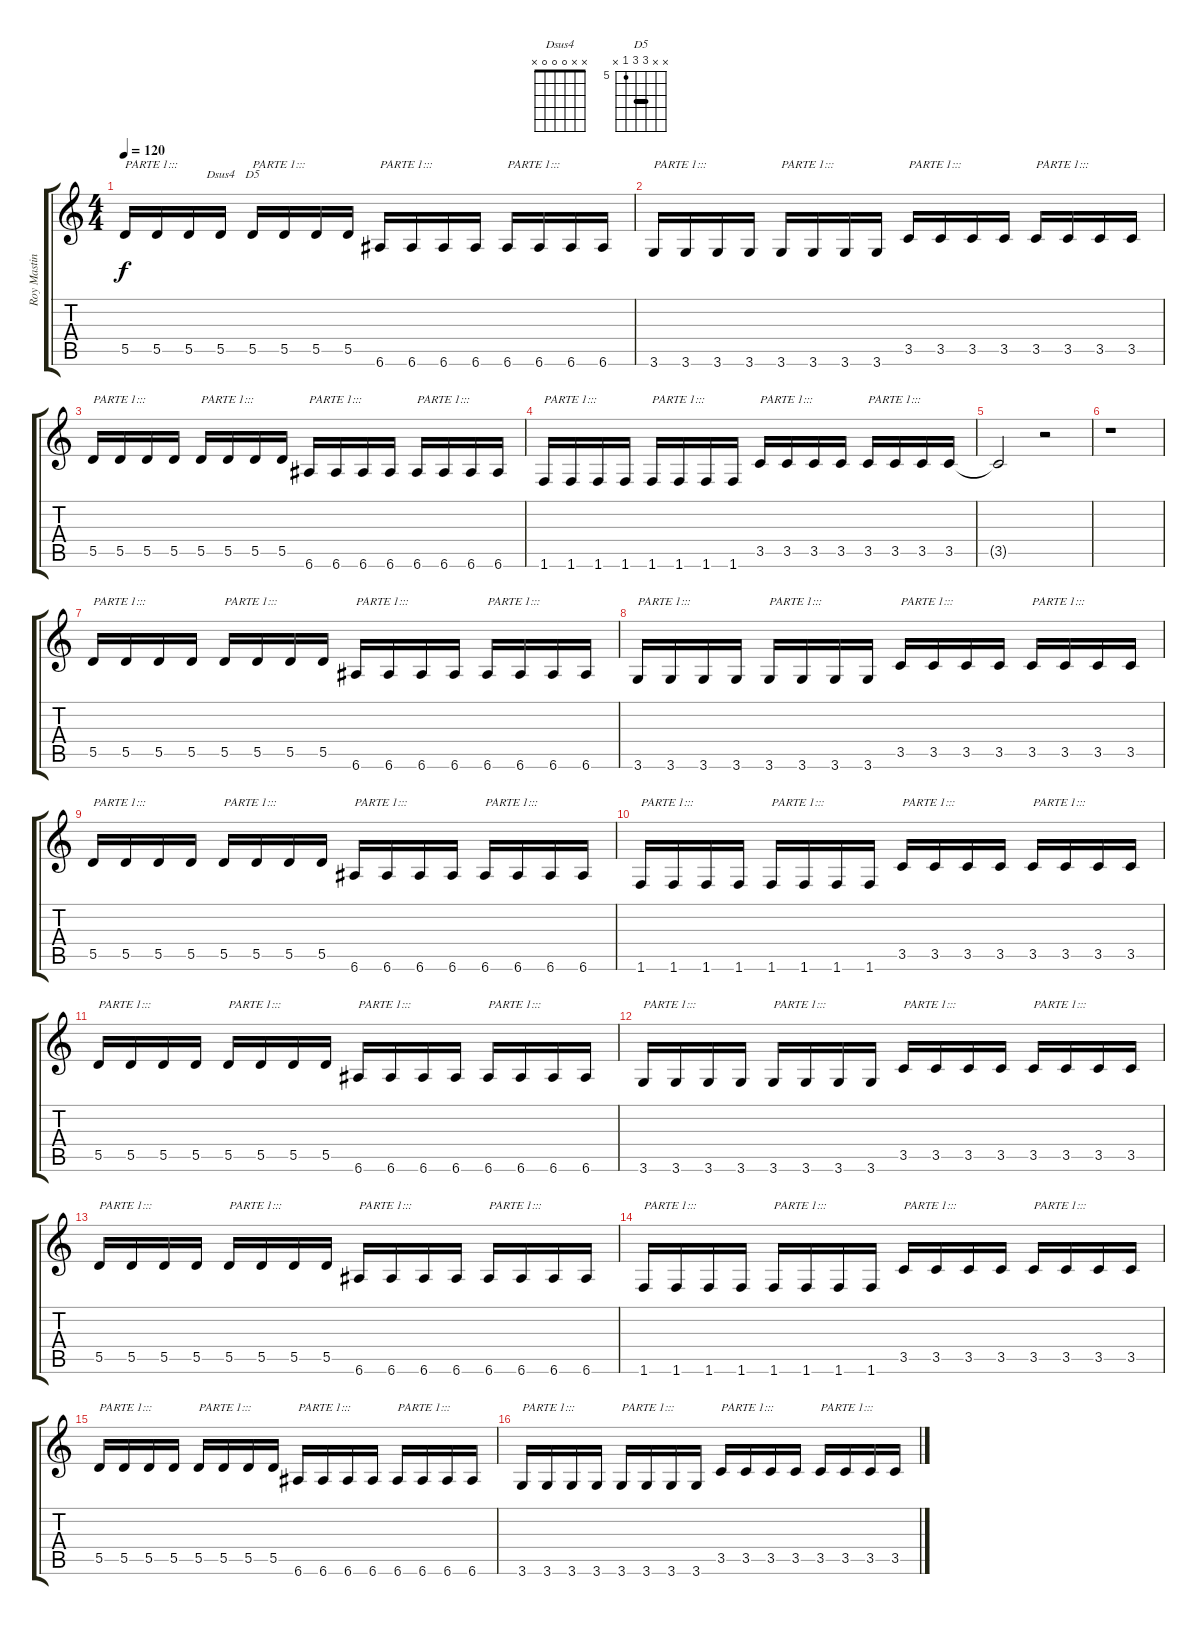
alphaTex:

\track ("Roy Mastin" "Roy Mastin") {instrument electricguitarjazz}
\staff {score tabs}
\tuning (E4 B3 G3 D3 A2 E2) {hide}
\chord ("Dsus4" x x 0 0 0 x)
\chord ("D5" x x 7 7 5 x) {firstfret 5 barre 7}
\ts (4 4)
\tempo 120
\clef g2
\ks c
5.5.16{txt "PARTE 1:::" dy f} 5.5.16 5.5.16 5.5.16{ch "Dsus4"} 5.5.16{ch "D5" txt "PARTE 1:::"} 5.5.16 5.5.16 5.5.16 6.6.16{txt "PARTE 1:::"} 6.6.16 6.6.16 6.6.16 6.6.16{txt "PARTE 1:::"} 6.6.16 6.6.16 6.6.16 |
3.6.16{txt "PARTE 1:::"} 3.6.16 3.6.16 3.6.16 3.6.16{txt "PARTE 1:::"} 3.6.16 3.6.16 3.6.16 3.5.16{txt "PARTE 1:::"} 3.5.16 3.5.16 3.5.16 3.5.16{txt "PARTE 1:::"} 3.5.16 3.5.16 3.5.16 |
5.5.16{txt "PARTE 1:::"} 5.5.16 5.5.16 5.5.16 5.5.16{txt "PARTE 1:::"} 5.5.16 5.5.16 5.5.16 6.6.16{txt "PARTE 1:::"} 6.6.16 6.6.16 6.6.16 6.6.16{txt "PARTE 1:::"} 6.6.16 6.6.16 6.6.16 |
1.6.16{txt "PARTE 1:::"} 1.6.16 1.6.16 1.6.16 1.6.16{txt "PARTE 1:::"} 1.6.16 1.6.16 1.6.16 3.5.16{txt "PARTE 1:::"} 3.5.16 3.5.16 3.5.16 3.5.16{txt "PARTE 1:::"} 3.5.16 3.5.16 3.5.16 |
3.5{t}.2 r.2 |
r.1 |
5.5.16{txt "PARTE 1:::"} 5.5.16 5.5.16 5.5.16 5.5.16{txt "PARTE 1:::"} 5.5.16 5.5.16 5.5.16 6.6.16{txt "PARTE 1:::"} 6.6.16 6.6.16 6.6.16 6.6.16{txt "PARTE 1:::"} 6.6.16 6.6.16 6.6.16 |
3.6.16{txt "PARTE 1:::"} 3.6.16 3.6.16 3.6.16 3.6.16{txt "PARTE 1:::"} 3.6.16 3.6.16 3.6.16 3.5.16{txt "PARTE 1:::"} 3.5.16 3.5.16 3.5.16 3.5.16{txt "PARTE 1:::"} 3.5.16 3.5.16 3.5.16 |
5.5.16{txt "PARTE 1:::"} 5.5.16 5.5.16 5.5.16 5.5.16{txt "PARTE 1:::"} 5.5.16 5.5.16 5.5.16 6.6.16{txt "PARTE 1:::"} 6.6.16 6.6.16 6.6.16 6.6.16{txt "PARTE 1:::"} 6.6.16 6.6.16 6.6.16 |
1.6.16{txt "PARTE 1:::"} 1.6.16 1.6.16 1.6.16 1.6.16{txt "PARTE 1:::"} 1.6.16 1.6.16 1.6.16 3.5.16{txt "PARTE 1:::"} 3.5.16 3.5.16 3.5.16 3.5.16{txt "PARTE 1:::"} 3.5.16 3.5.16 3.5.16 |
5.5.16{txt "PARTE 1:::"} 5.5.16 5.5.16 5.5.16 5.5.16{txt "PARTE 1:::"} 5.5.16 5.5.16 5.5.16 6.6.16{txt "PARTE 1:::"} 6.6.16 6.6.16 6.6.16 6.6.16{txt "PARTE 1:::"} 6.6.16 6.6.16 6.6.16 |
3.6.16{txt "PARTE 1:::"} 3.6.16 3.6.16 3.6.16 3.6.16{txt "PARTE 1:::"} 3.6.16 3.6.16 3.6.16 3.5.16{txt "PARTE 1:::"} 3.5.16 3.5.16 3.5.16 3.5.16{txt "PARTE 1:::"} 3.5.16 3.5.16 3.5.16 |
5.5.16{txt "PARTE 1:::"} 5.5.16 5.5.16 5.5.16 5.5.16{txt "PARTE 1:::"} 5.5.16 5.5.16 5.5.16 6.6.16{txt "PARTE 1:::"} 6.6.16 6.6.16 6.6.16 6.6.16{txt "PARTE 1:::"} 6.6.16 6.6.16 6.6.16 |
1.6.16{txt "PARTE 1:::"} 1.6.16 1.6.16 1.6.16 1.6.16{txt "PARTE 1:::"} 1.6.16 1.6.16 1.6.16 3.5.16{txt "PARTE 1:::"} 3.5.16 3.5.16 3.5.16 3.5.16{txt "PARTE 1:::"} 3.5.16 3.5.16 3.5.16 |
5.5.16{txt "PARTE 1:::"} 5.5.16 5.5.16 5.5.16 5.5.16{txt "PARTE 1:::"} 5.5.16 5.5.16 5.5.16 6.6.16{txt "PARTE 1:::"} 6.6.16 6.6.16 6.6.16 6.6.16{txt "PARTE 1:::"} 6.6.16 6.6.16 6.6.16 |
3.6.16{txt "PARTE 1:::"} 3.6.16 3.6.16 3.6.16 3.6.16{txt "PARTE 1:::"} 3.6.16 3.6.16 3.6.16 3.5.16{txt "PARTE 1:::"} 3.5.16 3.5.16 3.5.16 3.5.16{txt "PARTE 1:::"} 3.5.16 3.5.16 3.5.16
